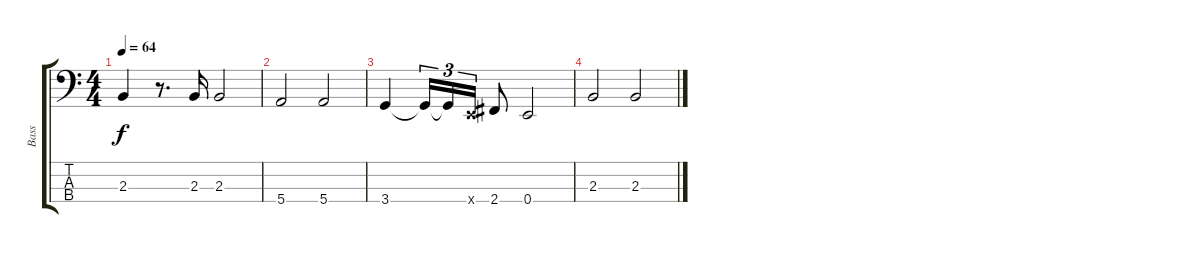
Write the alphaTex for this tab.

\track ("Bass" "Bass") {instrument electricbasspick}
\staff {score tabs}
\tuning (G2 D2 A1 E1) {hide}
\ts (4 4)
\tempo 64
\clef f4
\ks c
2.3.4{dy f} r.8{d} 2.3.16 2.3.2 |
5.4.2 5.4.2 |
3.4.4 3.4{t}.16{tu (3 2)} 3.4{t}.16{tu (3 2)} 0.4{x}.16{tu (3 2)} 2.4.8 0.4.2 |
2.3.2 2.3.2
